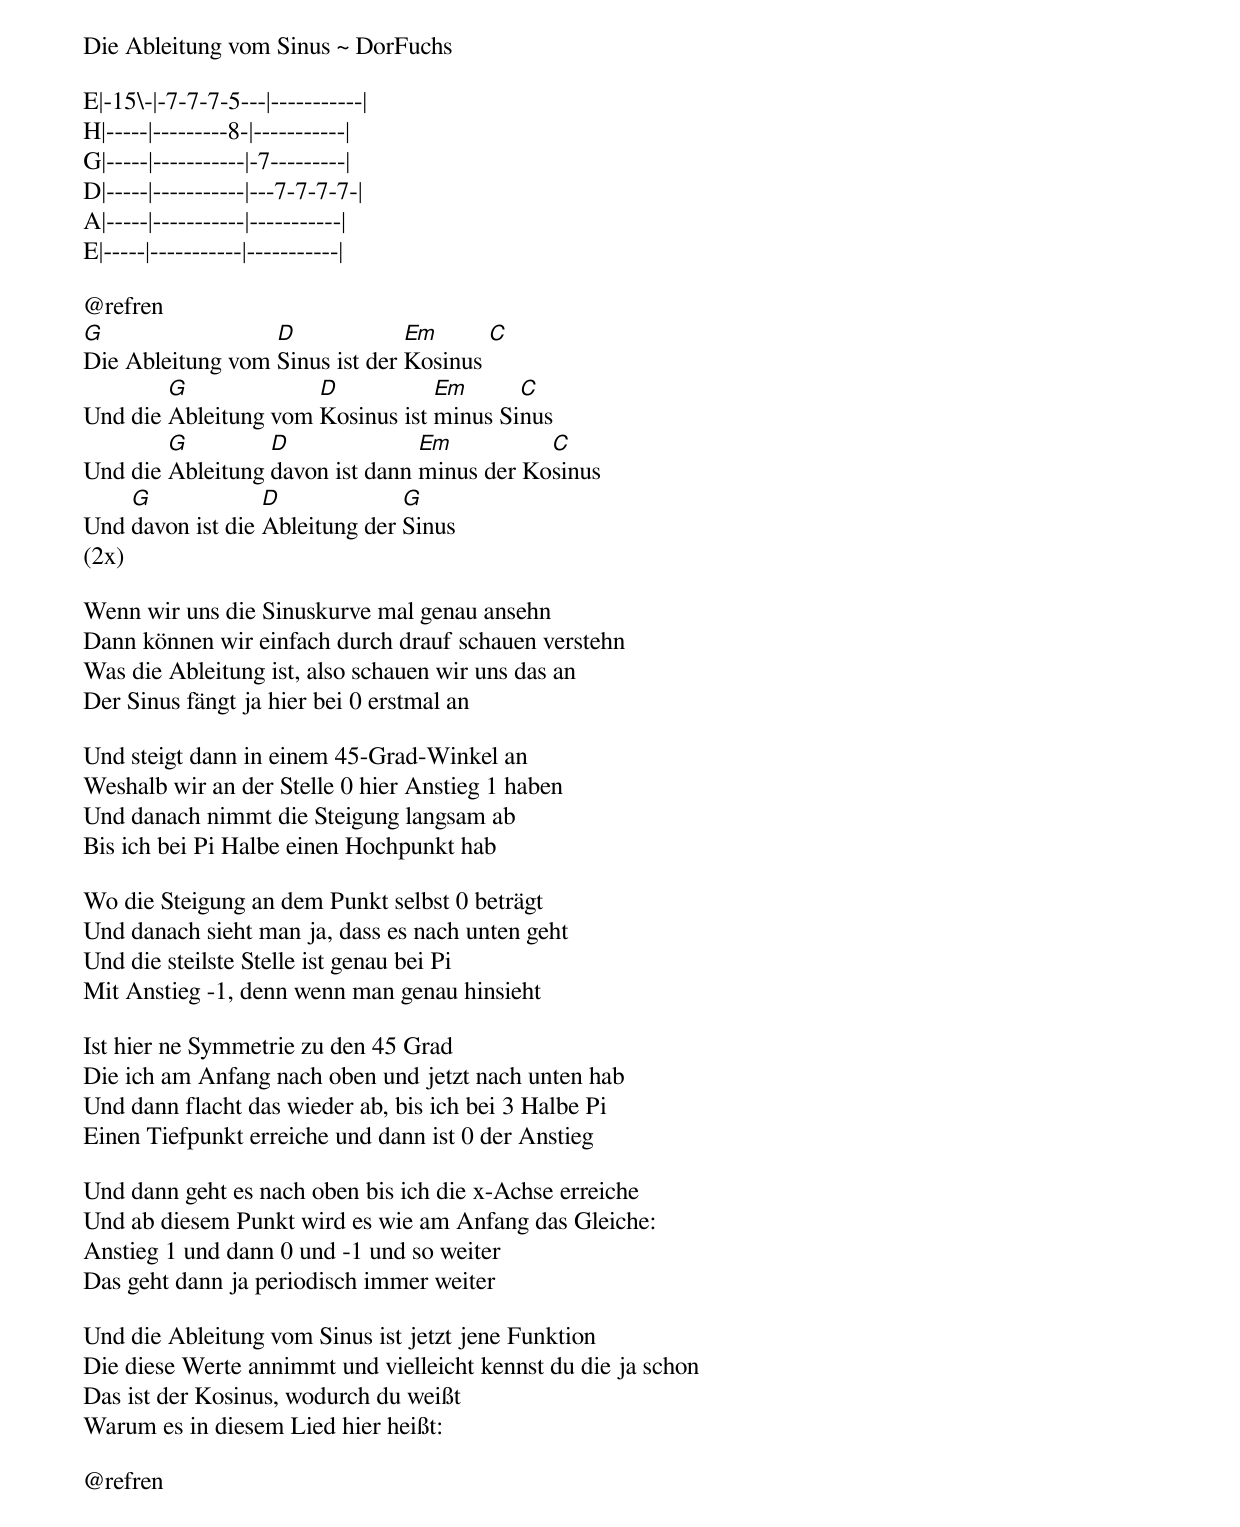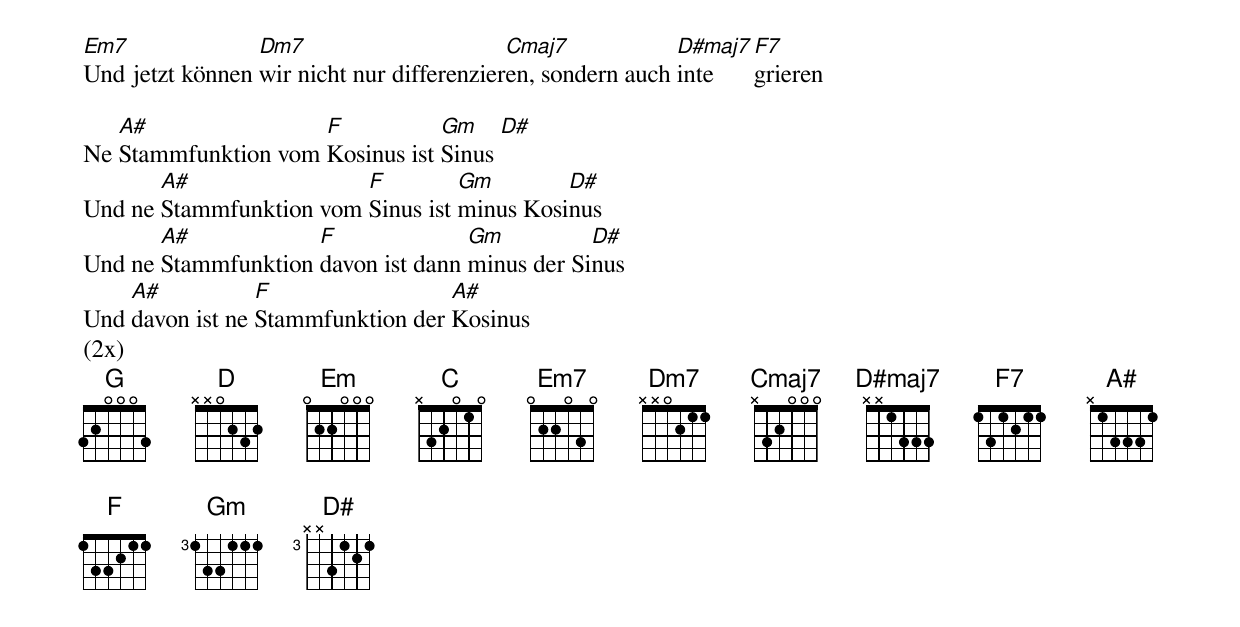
Die Ableitung vom Sinus ~ DorFuchs

E|-15\-|-7-7-7-5---|-----------|
H|-----|---------8-|-----------|
G|-----|-----------|-7---------|
D|-----|-----------|---7-7-7-7-|
A|-----|-----------|-----------|
E|-----|-----------|-----------|

@refren
[G]Die Ableitung vom [D]Sinus ist der [Em]Kosinus [C]
Und die [G]Ableitung vom [D]Kosinus ist [Em]minus Si[C]nus
Und die [G]Ableitung [D]davon ist dann [Em]minus der Ko[C]sinus
Und [G]davon ist die [D]Ableitung der [G]Sinus
(2x)

Wenn wir uns die Sinuskurve mal genau ansehn
Dann können wir einfach durch drauf schauen verstehn
Was die Ableitung ist, also schauen wir uns das an
Der Sinus fängt ja hier bei 0 erstmal an

Und steigt dann in einem 45-Grad-Winkel an
Weshalb wir an der Stelle 0 hier Anstieg 1 haben
Und danach nimmt die Steigung langsam ab
Bis ich bei Pi Halbe einen Hochpunkt hab

Wo die Steigung an dem Punkt selbst 0 beträgt
Und danach sieht man ja, dass es nach unten geht
Und die steilste Stelle ist genau bei Pi
Mit Anstieg -1, denn wenn man genau hinsieht

Ist hier ne Symmetrie zu den 45 Grad
Die ich am Anfang nach oben und jetzt nach unten hab
Und dann flacht das wieder ab, bis ich bei 3 Halbe Pi
Einen Tiefpunkt erreiche und dann ist 0 der Anstieg

Und dann geht es nach oben bis ich die x-Achse erreiche
Und ab diesem Punkt wird es wie am Anfang das Gleiche:
Anstieg 1 und dann 0 und -1 und so weiter
Das geht dann ja periodisch immer weiter

Und die Ableitung vom Sinus ist jetzt jene Funktion
Die diese Werte annimmt und vielleicht kennst du die ja schon
Das ist der Kosinus, wodurch du weißt
Warum es in diesem Lied hier heißt:

@refren

[Em7]Und jetzt können [Dm7]wir nicht nur differenzier[Cmaj7]en, sondern auch [D#maj7]inte[F7]grieren

Ne [A#]Stammfunktion vom [F]Kosinus ist [Gm]Sinus [D#]
Und ne [A#]Stammfunktion vom [F]Sinus ist [Gm]minus Kosi[D#]nus
Und ne [A#]Stammfunktion [F]davon ist dann [Gm]minus der Si[D#]nus
Und [A#]davon ist ne [F]Stammfunktion der [A#]Kosinus
(2x)
